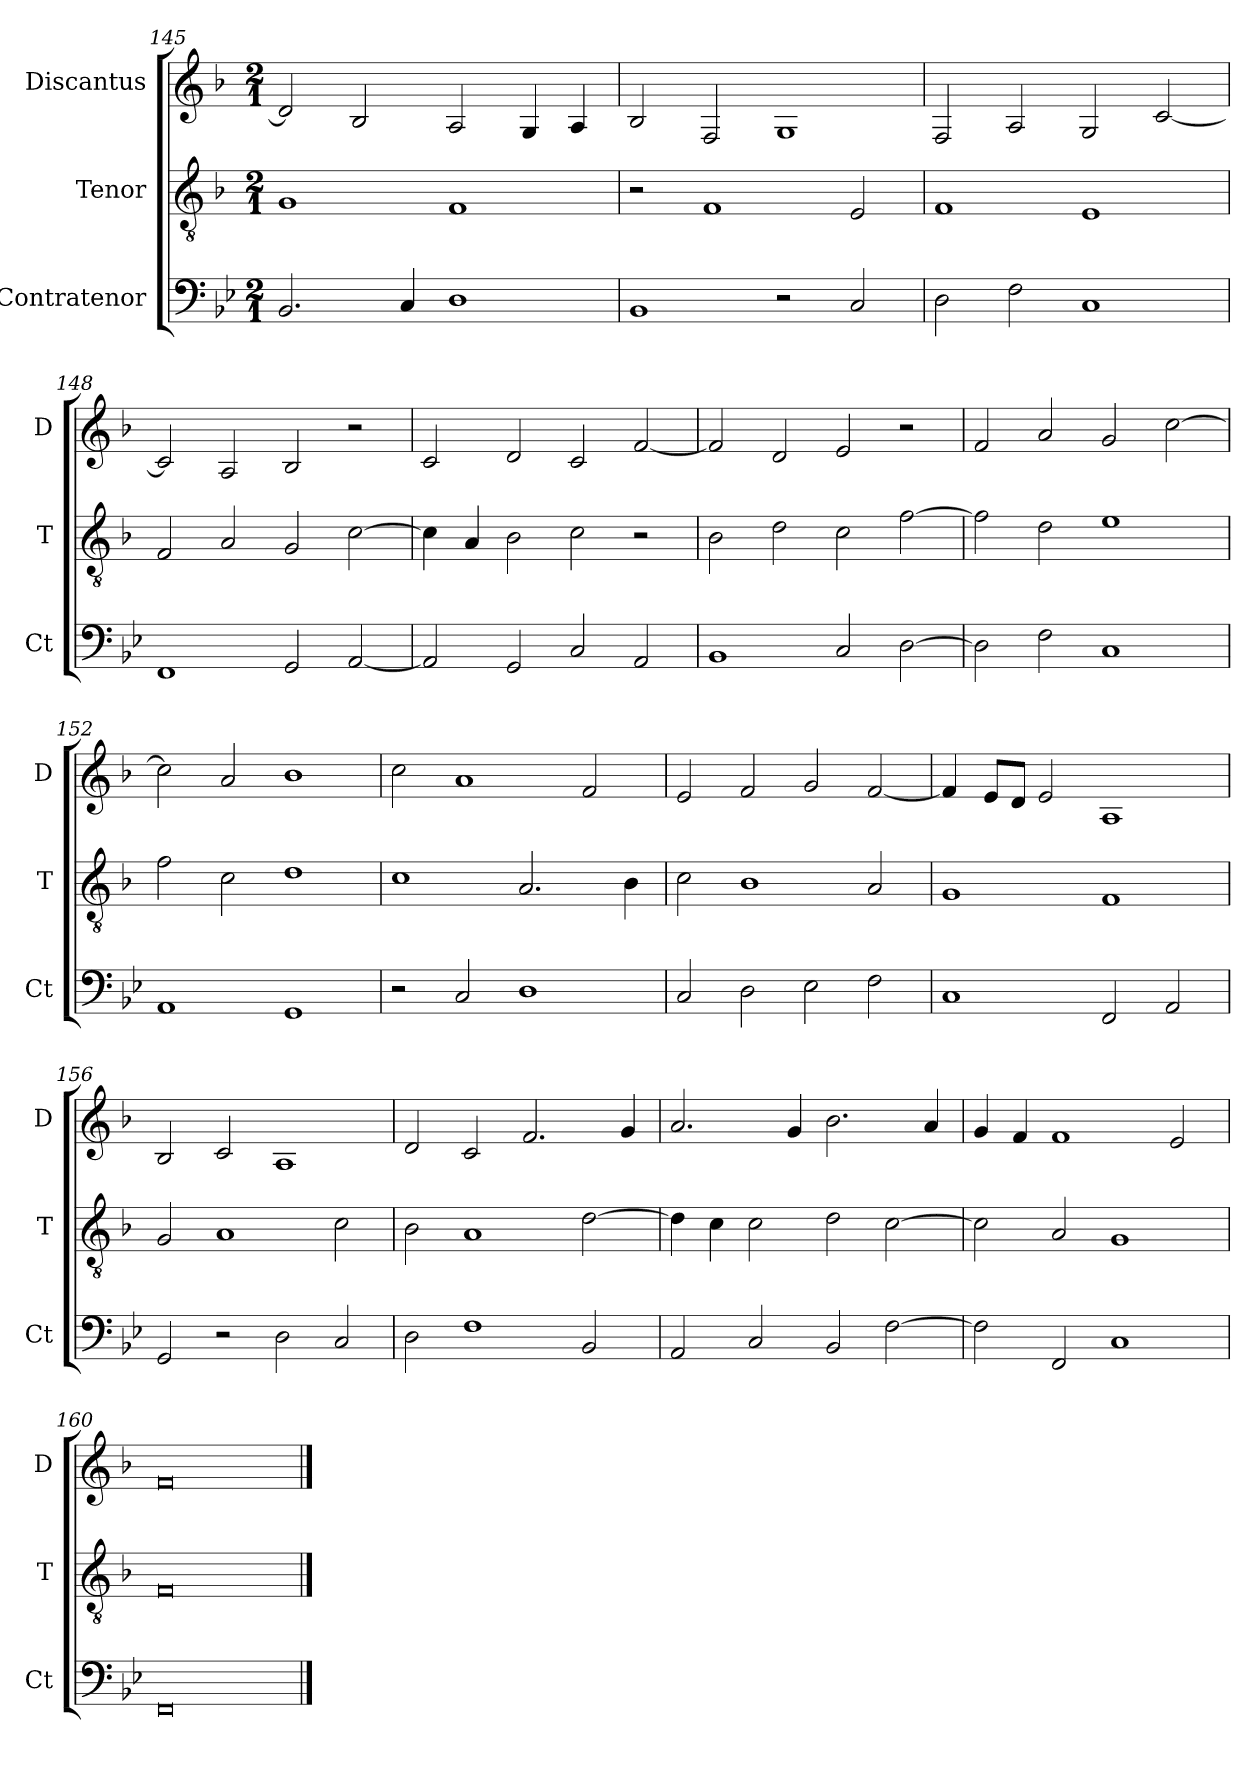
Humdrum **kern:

**kern	**kern	**kern
*part3	*part2	*part1
*staff3	*staff2	*staff1
*I"Contratenor	*I"Tenor	*I"Discantus
*I'Ct	*I'T	*I'D
*clefF4	*clefGv2	*clefG2
*k[b-e-]	*k[b-]	*k[b-]
*M2/1	*M2/1	*M2/1
=145	=145	=145
2.BB-/	1G	2d/]
.	.	2B-/
4C/	.	.
1D	1F	2A/
.	.	4G/
.	.	4A/
=146	=146	=146
1BB-	2r	2B-/
.	1F	2F/
2r	.	1G
2C/	2E/	.
=147	=147	=147
2D\	1F	2F/
2F\	.	2A/
1C	1E	2G/
.	.	[2c/
=148	=148	=148
1FF	2F/	2c/]
.	2A/	2A/
2GG/	2G/	2B-/
[2AA/	[2c\	2r
=149	=149	=149
2AA/]	4c\]	2c/
.	4A/	.
2GG/	2B-\	2d/
2C/	2c\	2c/
2AA/	2r	[2f/
=150	=150	=150
1BB-	2B-\	2f/]
.	2d\	2d/
2C/	2c\	2e/
[2D\	[2f\	2r
=151	=151	=151
2D\]	2f\]	2f/
2F\	2d\	2a/
1C	1e	2g/
.	.	[2cc\
=152	=152	=152
1AA	2f\	2cc\]
.	2c\	2a/
1GG	1d	1b-
=153	=153	=153
2r	1c	2cc\
2C/	.	1a
1D	2.A/	.
.	.	2f/
.	4B-\	.
=154	=154	=154
2C/	2c\	2e/
2D\	1B-	2f/
2E-\	.	2g/
2F\	2A/	[2f/
=155	=155	=155
1C	1G	4f/]
.	.	8e/L
.	.	8d/J
.	.	2e/
2FF/	1F	1A
2AA/	.	.
=156	=156	=156
2GG/	2G/	2B-/
2r	1A	2c/
2D\	.	1A
2C/	2c\	.
=157	=157	=157
2D\	2B-\	2d/
1F	1A	2c/
.	.	2.f/
2BB-/	[2d\	.
.	.	4g/
=158	=158	=158
2AA/	4d\]	2.a/
.	4c\	.
2C/	2c\	.
.	.	4g/
2BB-/	2d\	2.b-\
[2F\	[2c\	.
.	.	4a/
=159	=159	=159
2F\]	2c\]	4g/
.	.	4f/
2FF/	2A/	1f
1C	1G	.
.	.	2e/
=160	=160	=160
0FF	0F	0f
==	==	==
*-	*-	*-
